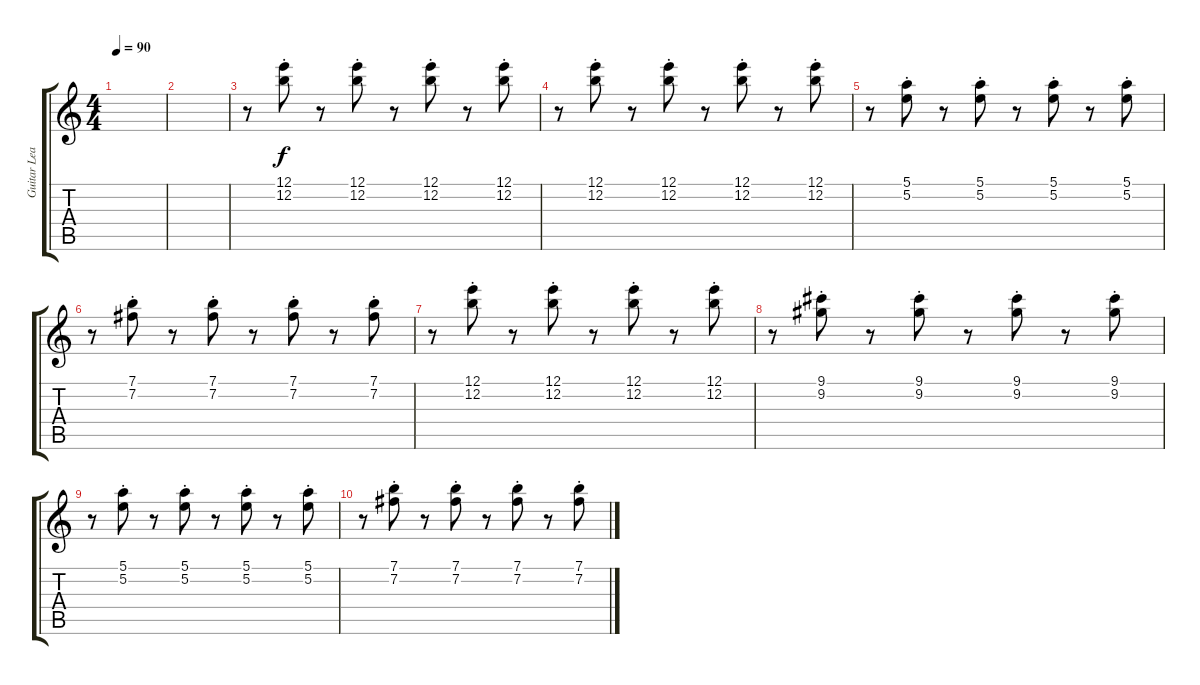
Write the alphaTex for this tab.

\track ("Guitar Lead" "Guitar Lea") {instrument distortionguitar}
\staff {score tabs}
\tuning (E4 B3 G3 D3 A2 E2) {hide}
\ts (4 4)
\tempo 90
\clef g2
\ks c
|
|
r.8 (12.1{st} 12.2).8 r.8 (12.1{st} 12.2).8 r.8 (12.1{st} 12.2).8 r.8 (12.1{st} 12.2).8 |
r.8 (12.1{st} 12.2).8 r.8 (12.1{st} 12.2).8 r.8 (12.1{st} 12.2).8 r.8 (12.1 12.2{st}).8 |
r.8 (5.1{st} 5.2).8 r.8 (5.1{st} 5.2).8 r.8 (5.1{st} 5.2).8 r.8 (5.1{st} 5.2).8 |
r.8 (7.1{st} 7.2).8 r.8 (7.1{st} 7.2).8 r.8 (7.1{st} 7.2).8 r.8 (7.1{st} 7.2).8 |
r.8 (12.1{st} 12.2).8 r.8 (12.1{st} 12.2).8 r.8 (12.1{st} 12.2).8 r.8 (12.1{st} 12.2).8 |
r.8 (9.1{st} 9.2).8 r.8 (9.1{st} 9.2).8 r.8 (9.1{st} 9.2).8 r.8 (9.1{st} 9.2).8 |
r.8 (5.1{st} 5.2).8 r.8 (5.1{st} 5.2).8 r.8 (5.1{st} 5.2).8 r.8 (5.1{st} 5.2).8 |
r.8 (7.1{st} 7.2).8 r.8 (7.1{st} 7.2).8 r.8 (7.1{st} 7.2).8 r.8 (7.1{st} 7.2).8
